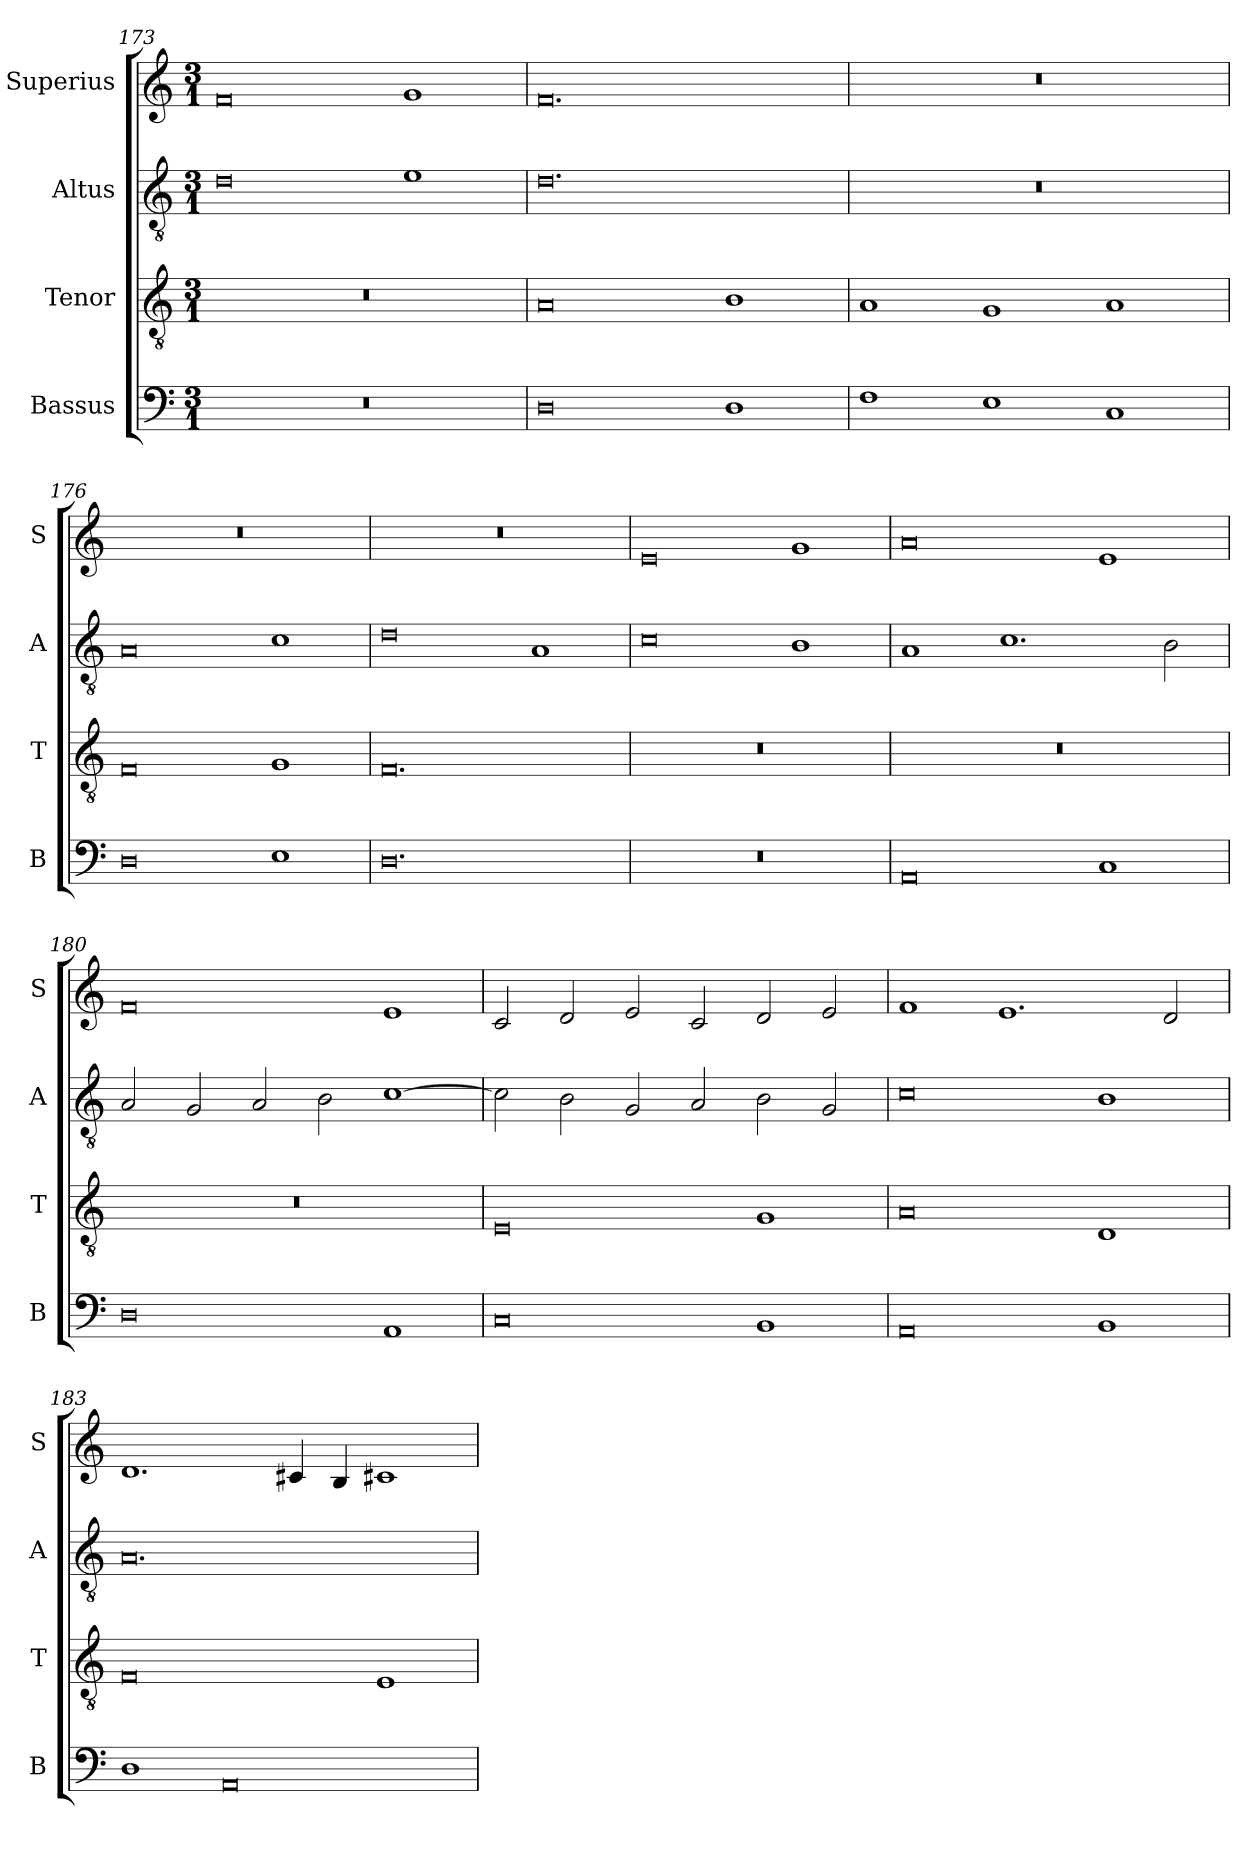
**kern	**kern	**kern	**kern
*part4	*part3	*part2	*part1
*staff4	*staff3	*staff2	*staff1
*I"Bassus	*I"Tenor	*I"Altus	*I"Superius
*I'B	*I'T	*I'A	*I'S
*clefF4	*clefGv2	*clefGv2	*clefG2
*k[]	*k[]	*k[]	*k[]
*C:	*C:	*C:	*C:
*M3/1	*M3/1	*M3/1	*M3/1
=173	=173	=173	=173
0.r	0.r	0d	0f
.	.	1e	1g
=174	=174	=174	=174
0D	0A	0.d	0.f
1D	1B	.	.
=175	=175	=175	=175
1F	1A	0.r	0.r
1E	1G	.	.
1C	1A	.	.
=176	=176	=176	=176
0D	0F	0A	0.r
1E	1G	1c	.
=177	=177	=177	=177
0.D	0.F	0d	0.r
.	.	1A	.
=178	=178	=178	=178
1%3r	1%3r	0c	0e
.	.	1B	1g
=179	=179	=179	=179
0AA	0.r	1A	0a
.	.	1.c	.
1C	.	.	1e
.	.	2B	.
=180	=180	=180	=180
0D	0.r	2A	0f
.	.	2G	.
.	.	2A	.
.	.	2B	.
1AA	.	[1c	1e
=181	=181	=181	=181
0C	0E	2c]	2c
.	.	2B	2d
.	.	2G	2e
.	.	2A	2c
1BB	1G	2B	2d
.	.	2G	2e
=182	=182	=182	=182
0AA	0A	0c	1f
.	.	.	1.e
1BB	1D	1B	.
.	.	.	2d
=183	=183	=183	=183
1D	0F	0.A	1.d
0AA	.	.	.
.	.	.	4c#X
.	.	.	4B
.	1E	.	1c#X
=	=	=	=
*-	*-	*-	*-
